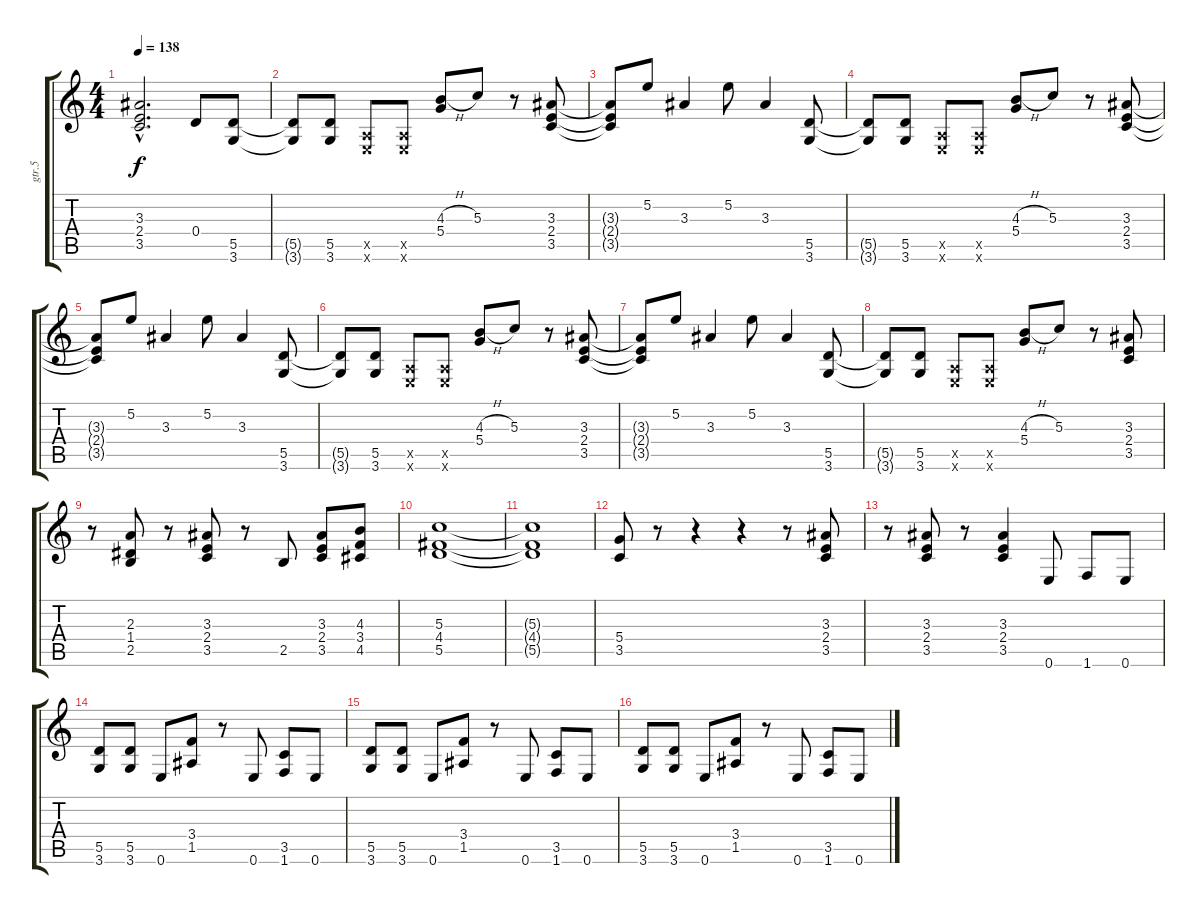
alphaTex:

\track ("gtr.5" "gtr.5") {instrument overdrivenguitar}
\staff {score tabs}
\tuning (E4 B3 G3 D3 A2 E2) {hide}
\ts (4 4)
\tempo 138
\clef g2
\ks c
(3.3{hac t} 2.4{hac t} 3.5{hac t}).2{d dy f} 0.4.8 (5.5 3.6).8 |
(5.5{t} 3.6{t}).8 (5.5 3.6).8 (0.5{x} 0.6{x}).8 (0.5{x} 0.6{x}).8 (4.3{h} 5.4).8 5.3.8 r.8 (3.3 2.4 3.5).8 |
(3.3{t} 2.4{t} 3.5{t}).8 5.2.8 3.3.4 5.2.8 3.3.4 (5.5 3.6).8 |
(5.5{t} 3.6{t}).8 (5.5 3.6).8 (0.5{x} 0.6{x}).8 (0.5{x} 0.6{x}).8 (4.3{h} 5.4).8 5.3.8 r.8 (3.3 2.4 3.5).8 |
(3.3{t} 2.4{t} 3.5{t}).8 5.2.8 3.3.4 5.2.8 3.3.4 (5.5 3.6).8 |
(5.5{t} 3.6{t}).8 (5.5 3.6).8 (0.5{x} 0.6{x}).8 (0.5{x} 0.6{x}).8 (4.3{h} 5.4).8 5.3.8 r.8 (3.3 2.4 3.5).8 |
(3.3{t} 2.4{t} 3.5{t}).8 5.2.8 3.3.4 5.2.8 3.3.4 (5.5 3.6).8 |
(5.5{t} 3.6{t}).8 (5.5 3.6).8 (0.5{x} 0.6{x}).8 (0.5{x} 0.6{x}).8 (4.3{h} 5.4).8 5.3.8 r.8 (3.3 2.4 3.5).8 |
r.8 (2.3 1.4 2.5).8 r.8 (3.3 2.4 3.5).8 r.8 2.5.8 (3.3 2.4 3.5).8 (4.3 3.4 4.5).8 |
(5.3 4.4 5.5).1 |
(5.3{t} 4.4{t} 5.5{t}).1 |
(5.4 3.5).8 r.8 r.4 r.4 r.8 (3.3 2.4 3.5).8 |
r.8 (3.3 2.4 3.5).8 r.8 (3.3 2.4 3.5).4 0.6.8 1.6.8 0.6.8 |
(5.5 3.6).8 (5.5 3.6).8 0.6.8 (3.4 1.5).8 r.8 0.6.8 (3.5 1.6).8 0.6.8 |
(5.5 3.6).8 (5.5 3.6).8 0.6.8 (3.4 1.5).8 r.8 0.6.8 (3.5 1.6).8 0.6.8 |
(5.5 3.6).8 (5.5 3.6).8 0.6.8 (3.4 1.5).8 r.8 0.6.8 (3.5 1.6).8 0.6.8
